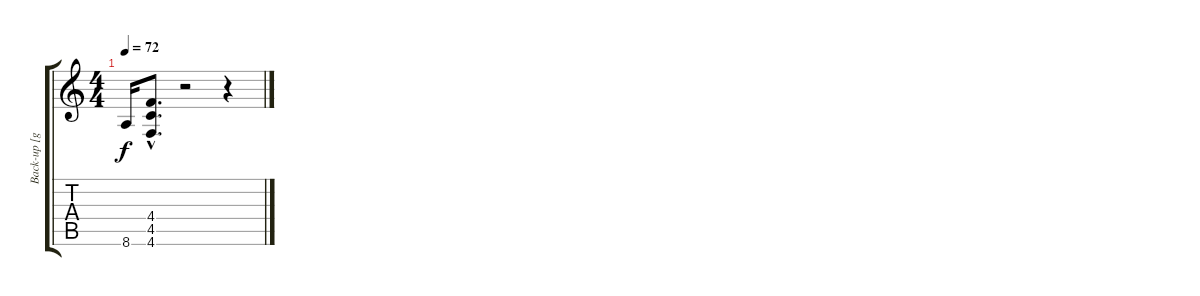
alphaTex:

\track ("Back-up [guitar]" "Back-up [g") {instrument overdrivenguitar}
\staff {score tabs}
\tuning (Eb4 Bb3 Gb3 Db3 Ab2 Db2) {hide}
\ts (4 4)
\tempo 72
\clef g2
\ks c
8.6.16{dy f} (4.4{hac} 4.5{hac} 4.6{hac}).8{d} r.2 r.4
